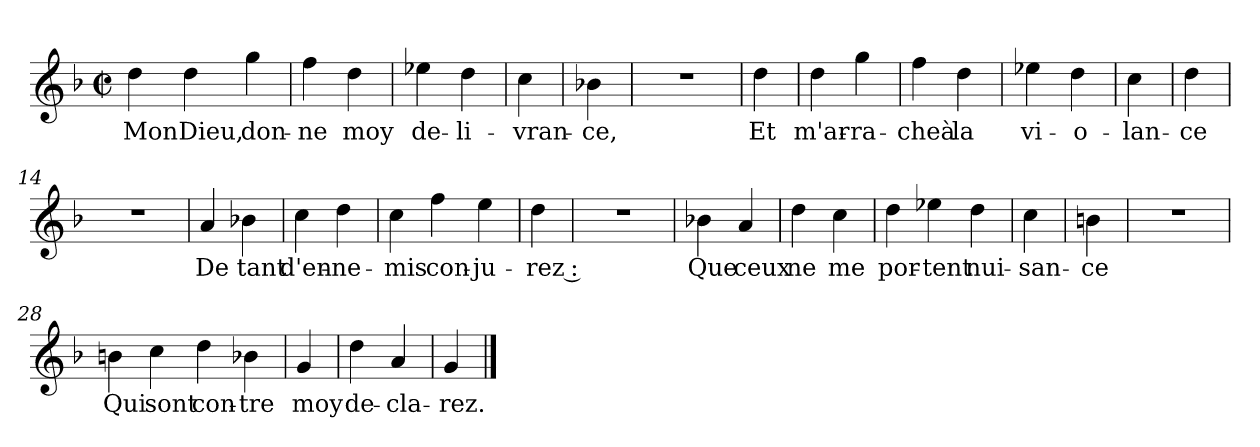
**kern	**text
*part1	*part1
*staff1	*staff1
*clefG2	*
*k[b-]	*
*F:	*
*M2/2	*
*met(c|)	*
=1	=1
4dd	Mon
4dd	Dieu,
4gg	don-
=3	=3
4ff	-ne
4dd	moy
=4	=4
4ee-X	de-
4dd	-li-
=5	=5
4cc	-vran-
=6	=6
4b-X	-ce,
=7	=7
1r	.
=8	=8
4dd	Et
=9	=9
4dd	m'ar-
4gg	-ra-
=10	=10
4ff	-cheà
4dd	la
=11	=11
4ee-X	vi-
4dd	-o-
=12	=12
4cc	-lan-
=13	=13
4dd	-ce
=14	=14
1r	.
=15	=15
4a	De
4b-X	tant
=16	=16
4cc	d'en-
4dd	-ne-
=17	=17
4cc	-mis
4ff	con-
4ee	-ju-
=19	=19
4dd	-rez :
=20	=20
1r	.
=21	=21
4b-X	Que
4a	ceux
=22	=22
4dd	ne
4cc	me
=23	=23
4dd	por-
4ee-X	-tent
4dd	nui-
=25	=25
4cc	-san-
=26	=26
4b	-ce
=27	=27
1r	.
=28	=28
4b	Qui
4cc	sont
4dd	con-
4b-X	-tre
=31	=31
4g	moy
=32	=32
4dd	de-
4a	-cla-
=33	=33
4g	-rez.
==	==
*-	*-
